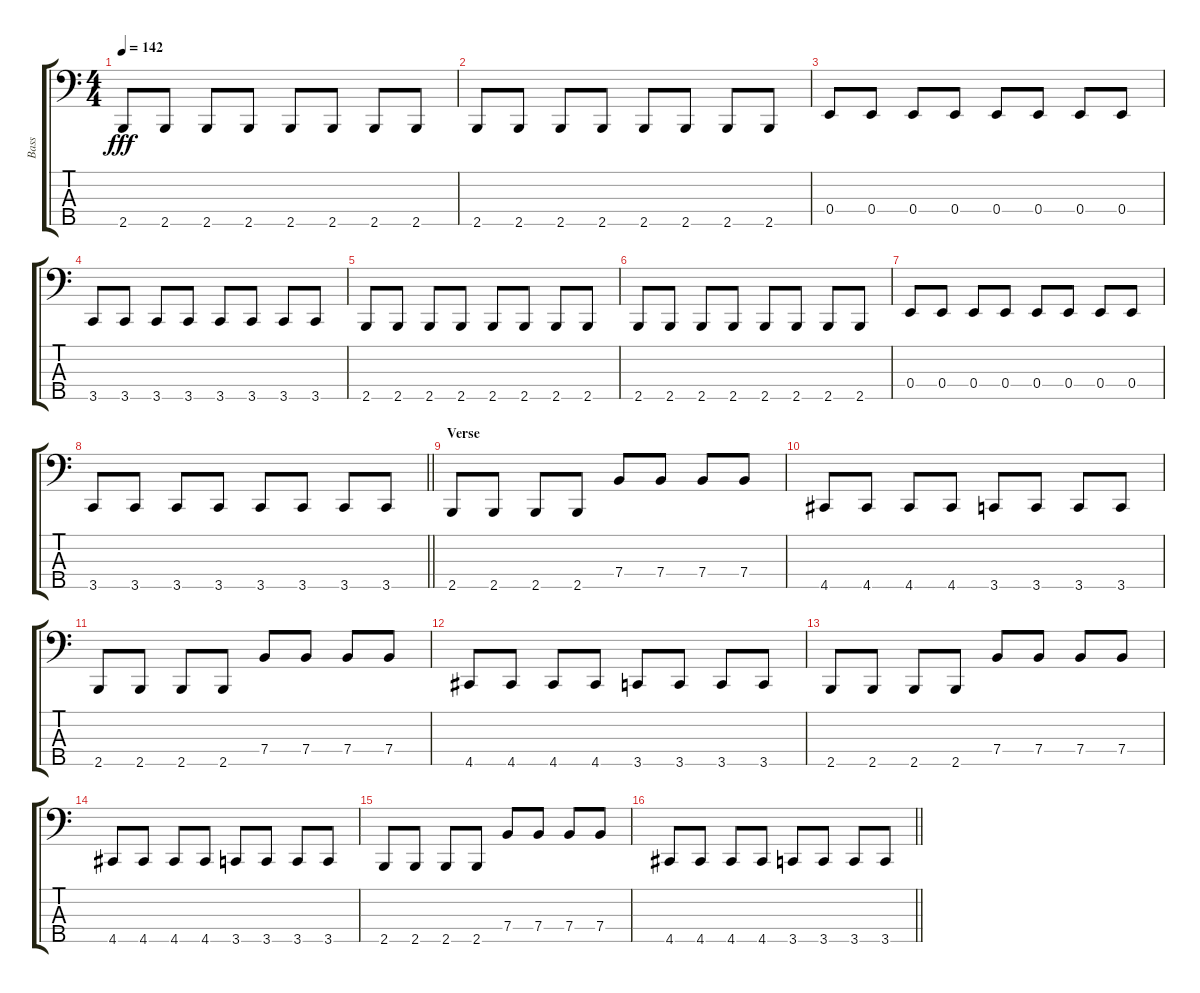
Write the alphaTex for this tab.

\track ("Bass" "Bass") {instrument electricbasspick}
\staff {score tabs}
\tuning (G2 D2 A1 E1 A0) {hide}
\ts (4 4)
\tempo 142
\clef f4
\ks c
2.5.8{dy fff} 2.5.8 2.5.8 2.5.8 2.5.8 2.5.8 2.5.8 2.5.8 |
2.5.8 2.5.8 2.5.8 2.5.8 2.5.8 2.5.8 2.5.8 2.5.8 |
0.4.8 0.4.8 0.4.8 0.4.8 0.4.8 0.4.8 0.4.8 0.4.8 |
3.5.8 3.5.8 3.5.8 3.5.8 3.5.8 3.5.8 3.5.8 3.5.8 |
2.5.8 2.5.8 2.5.8 2.5.8 2.5.8 2.5.8 2.5.8 2.5.8 |
2.5.8 2.5.8 2.5.8 2.5.8 2.5.8 2.5.8 2.5.8 2.5.8 |
0.4.8 0.4.8 0.4.8 0.4.8 0.4.8 0.4.8 0.4.8 0.4.8 |
\barLineRight lightlight
3.5.8 3.5.8 3.5.8 3.5.8 3.5.8 3.5.8 3.5.8 3.5.8 |
\section ("" "Verse")
2.5.8 2.5.8 2.5.8 2.5.8 7.4.8 7.4.8 7.4.8 7.4.8 |
4.5.8 4.5.8 4.5.8 4.5.8 3.5.8 3.5.8 3.5.8 3.5.8 |
2.5.8 2.5.8 2.5.8 2.5.8 7.4.8 7.4.8 7.4.8 7.4.8 |
4.5.8 4.5.8 4.5.8 4.5.8 3.5.8 3.5.8 3.5.8 3.5.8 |
2.5.8 2.5.8 2.5.8 2.5.8 7.4.8 7.4.8 7.4.8 7.4.8 |
4.5.8 4.5.8 4.5.8 4.5.8 3.5.8 3.5.8 3.5.8 3.5.8 |
2.5.8 2.5.8 2.5.8 2.5.8 7.4.8 7.4.8 7.4.8 7.4.8 |
\barLineRight lightlight
4.5.8 4.5.8 4.5.8 4.5.8 3.5.8 3.5.8 3.5.8 3.5.8
